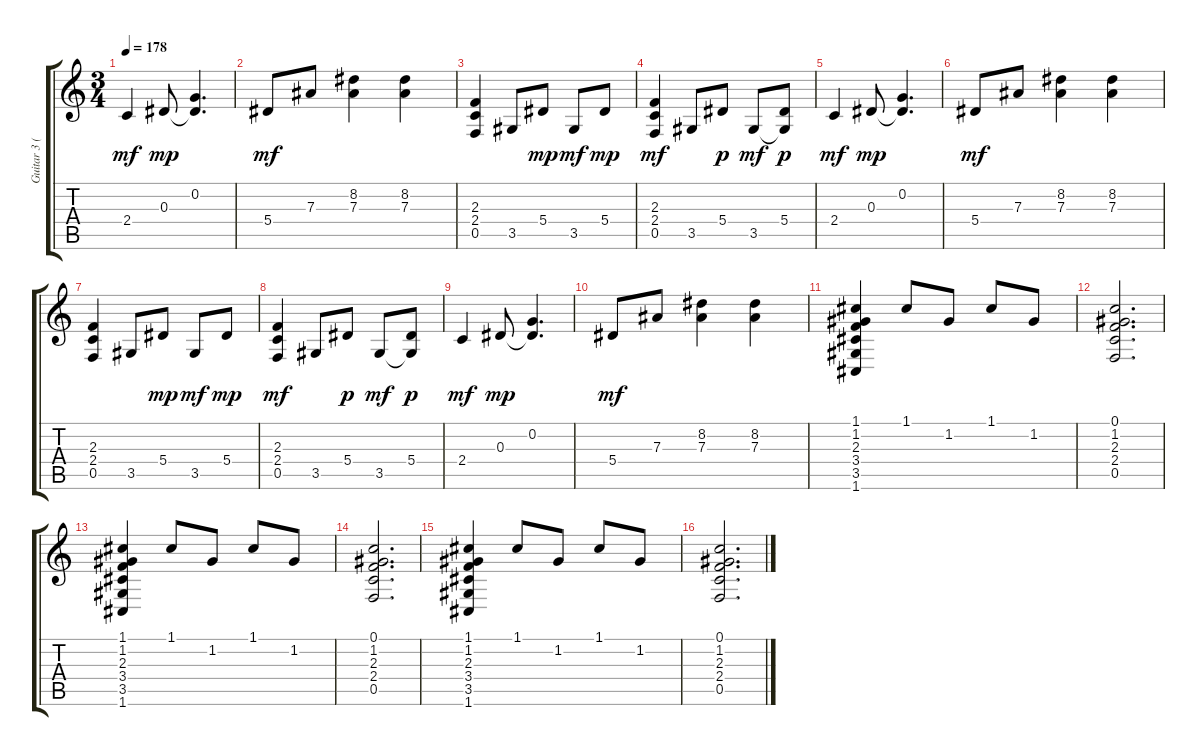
\track ("Guitar 3 (Rhytm)" "Guitar 3 (") {instrument distortionguitar}
\staff {score tabs}
\tuning (C4 G3 Eb3 Bb2 F2 C2) {hide}
\ts (3 4)
\tempo 178
\clef g2
\ks c
2.4.4{dy mf} 0.3.8{dy mp} (0.2 0.3{t}).4{d} |
5.4.8{dy mf} 7.3.8 (8.2 7.3).4 (8.2 7.3).4 |
(2.3 2.4 0.5).4 3.5.8 5.4.8{dy mp} 3.5.8{dy mf} 5.4.8{dy mp} |
(2.3 2.4 0.5).4{dy mf} 3.5.8 5.4.8{dy p} 3.5.8{dy mf} (5.4 3.5{t}).8{dy p} |
2.4.4{dy mf} 0.3.8{dy mp} (0.2 0.3{t}).4{d} |
5.4.8{dy mf} 7.3.8 (8.2 7.3).4 (8.2 7.3).4 |
(2.3 2.4 0.5).4 3.5.8 5.4.8{dy mp} 3.5.8{dy mf} 5.4.8{dy mp} |
(2.3 2.4 0.5).4{dy mf} 3.5.8 5.4.8{dy p} 3.5.8{dy mf} (5.4 3.5{t}).8{dy p} |
2.4.4{dy mf} 0.3.8{dy mp} (0.2 0.3{t}).4{d} |
5.4.8{dy mf} 7.3.8 (8.2 7.3).4 (8.2 7.3).4 |
(1.1 1.2 2.3 3.4 3.5 1.6).4{balance 8} 1.1.8 1.2.8 1.1.8 1.2.8 |
(0.1 1.2 2.3 2.4 0.5).2{d} |
(1.1 1.2 2.3 3.4 3.5 1.6).4 1.1.8 1.2.8 1.1.8 1.2.8 |
(0.1 1.2 2.3 2.4 0.5).2{d} |
(1.1 1.2 2.3 3.4 3.5 1.6).4 1.1.8 1.2.8 1.1.8 1.2.8 |
(0.1 1.2 2.3 2.4 0.5).2{d}
